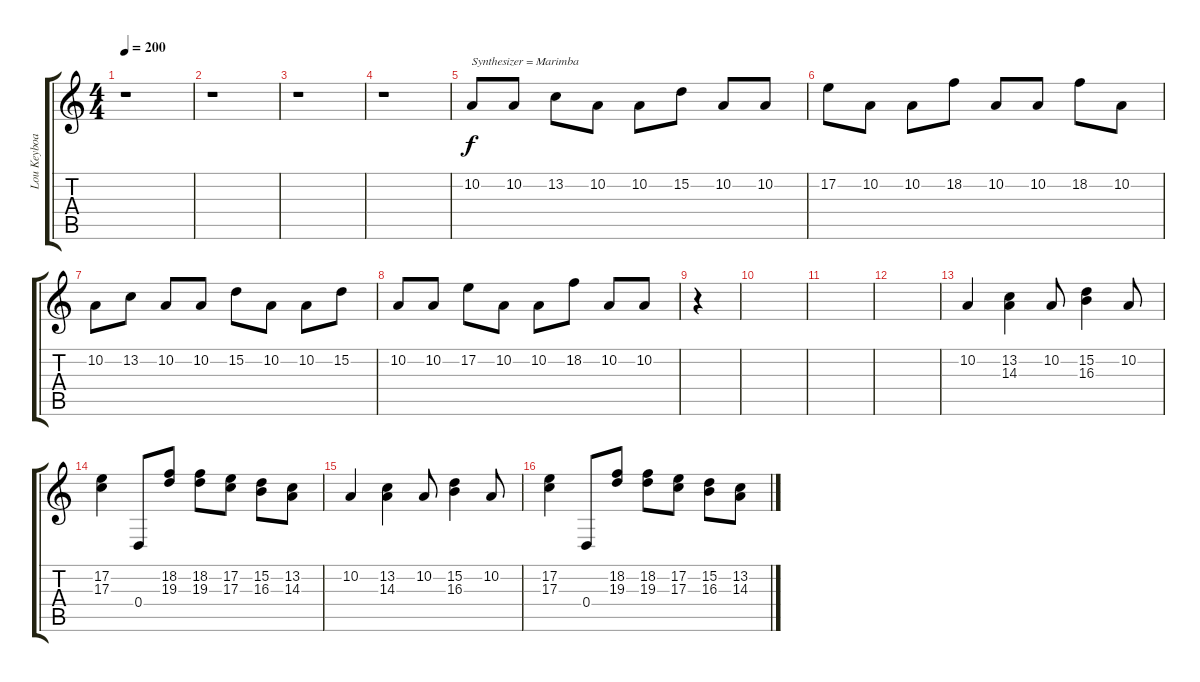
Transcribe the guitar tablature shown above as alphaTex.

\track ("Lou Keyboard" "Lou Keyboa") {instrument rockorgan}
\staff {score tabs}
\tuning (E4 B3 G3 D3 A2 E2) {hide}
\ts (4 4)
\tempo 200
\clef g2
\ks c
r.1{dy f instrument rockorgan} |
r.1 |
r.1 |
r.1 |
10.2.8{txt "Synthesizer = Marimba" volume 9 instrument marimba} 10.2.8 13.2.8 10.2.8 10.2.8 15.2.8 10.2.8 10.2.8 |
17.2.8 10.2.8 10.2.8 18.2.8 10.2.8 10.2.8 18.2.8 10.2.8 |
10.2.8 13.2.8 10.2.8 10.2.8 15.2.8 10.2.8 10.2.8 15.2.8 |
10.2.8 10.2.8 17.2.8 10.2.8 10.2.8 18.2.8 10.2.8 10.2.8 |
r.4 |
|
|
|
10.2.4{volume 8 instrument rockorgan} (13.2 14.3).4 10.2.8 (15.2 16.3).4 10.2.8 |
(17.2 17.3).4 0.4.8 (18.2 19.3).8 (18.2 19.3).8 (17.2 17.3).8 (15.2 16.3).8 (13.2 14.3).8 |
10.2.4{volume 8 instrument rockorgan} (13.2 14.3).4 10.2.8 (15.2 16.3).4 10.2.8 |
(17.2 17.3).4 0.4.8 (18.2 19.3).8 (18.2 19.3).8 (17.2 17.3).8 (15.2 16.3).8 (13.2 14.3).8
